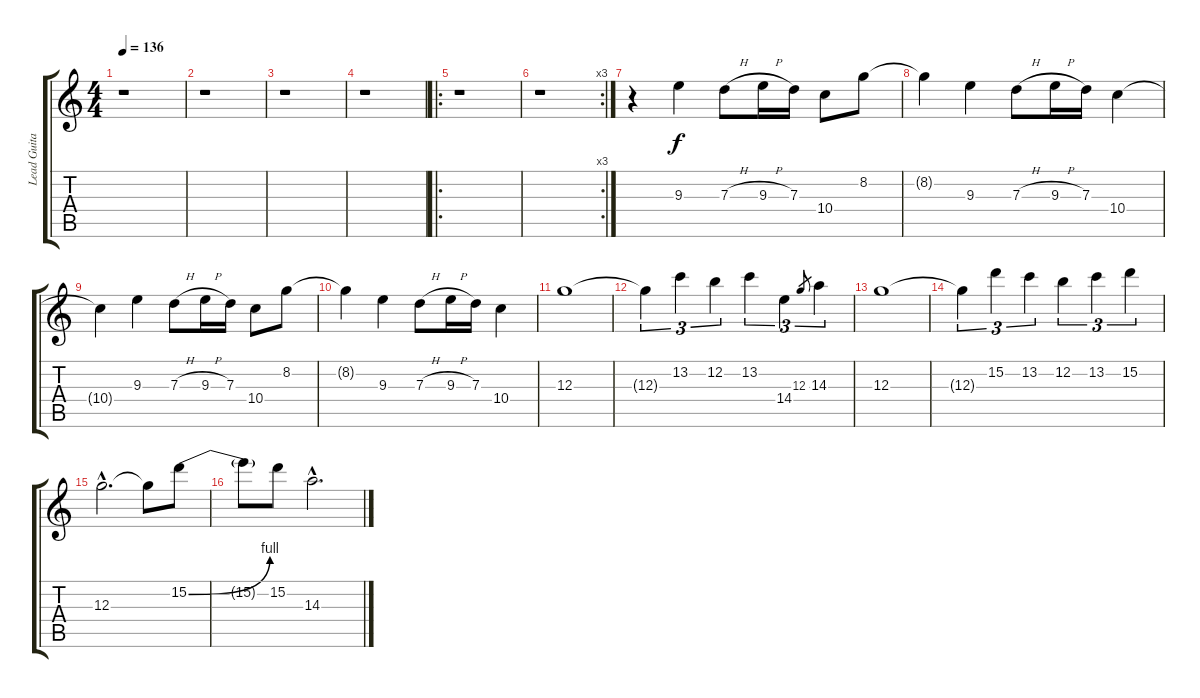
\track ("Lead Guitar" "Lead Guita") {instrument overdrivenguitar}
\staff {score tabs}
\tuning (E4 B3 G3 D3 A2 E2) {hide}
\ts (4 4)
\tempo 136
\clef g2
\ks c
r.1{dy f} |
r.1 |
r.1 |
r.1 |
\ro
r.1 |
\rc 3
r.1 |
r.4 9.3.4 7.3{h}.8 9.3{h}.16 7.3.16 10.4.8 8.2.8 |
8.2{t}.4 9.3.4 7.3{h}.8 9.3{h}.16 7.3.16 10.4.4 |
10.4{t}.4 9.3.4 7.3{h}.8 9.3{h}.16 7.3.16 10.4.8 8.2.8 |
8.2{t}.4 9.3.4 7.3{h}.8 9.3{h}.16 7.3.16 10.4.4 |
12.3.1{volume 12} |
12.3{t}.4{tu (3 2)} 13.2.4{tu (3 2)} 12.2.4{tu (3 2)} 13.2.4{tu (3 2)} 14.4.4{tu (3 2)} 12.3.8{gr} 14.3.4{tu (3 2)} |
12.3.1 |
12.3{t}.4{tu (3 2)} 15.2.4{tu (3 2)} 13.2.4{tu (3 2)} 12.2.4{tu (3 2)} 13.2.4{tu (3 2)} 15.2.4{tu (3 2)} |
12.3{hac}.2{d} 12.3{t}.8 15.2{be (bend 0 0 60 4)}.8 |
15.2{t}.8 15.2.8 14.3{hac}.2{d}
